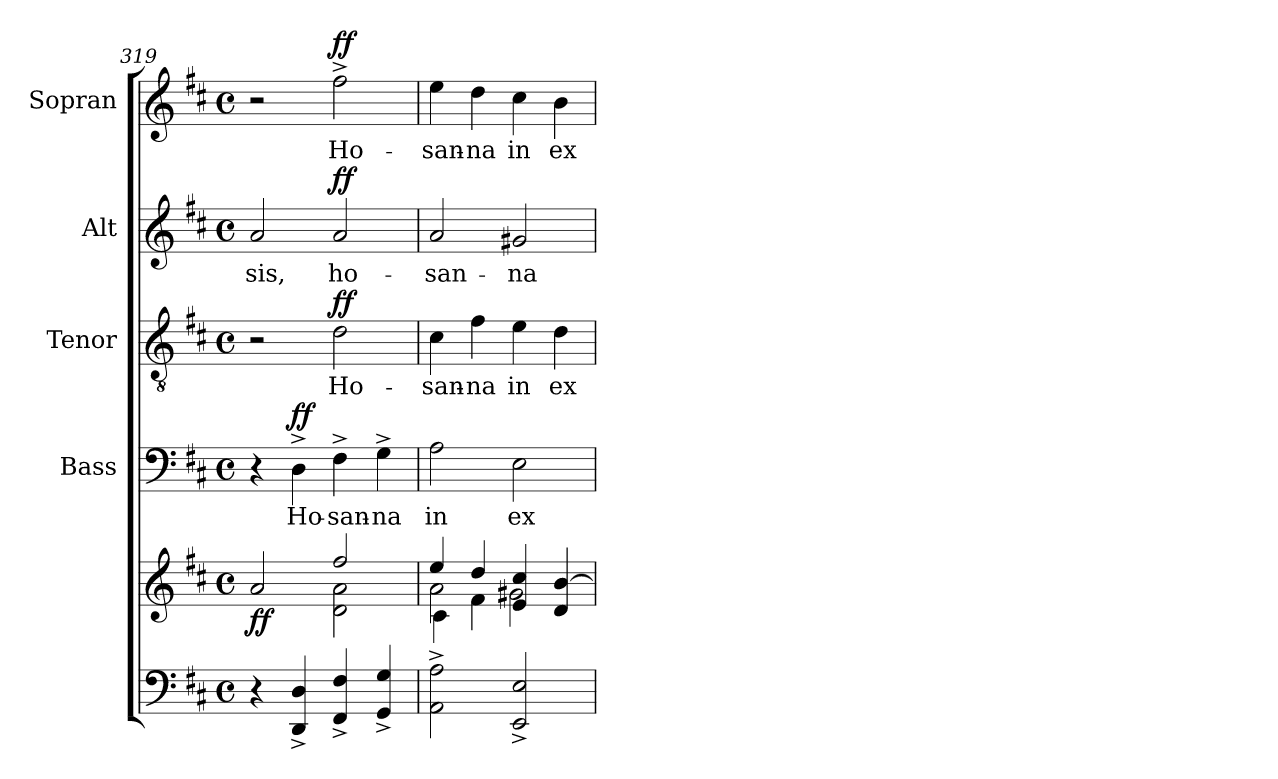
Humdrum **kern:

**kern	**kern	**dynam	**kern	**text	**dynam	**kern	**text	**dynam	**kern	**text	**dynam	**kern	**text	**dynam
*part5	*part5	*part5	*part4	*part4	*part4	*part3	*part3	*part3	*part2	*part2	*part2	*part1	*part1	*part1
*staff6	*staff5	*staff5/6	*staff4	*staff4	*staff4	*staff3	*staff3	*staff3	*staff2	*staff2	*staff2	*staff1	*staff1	*staff1
*	*	*	*I"Bass	*	*	*I"Tenor	*	*	*I"Alt	*	*	*I"Sopran	*	*
*	*	*	*I'B.	*	*	*I'T.	*	*	*I'A.	*	*	*I'S.	*	*
*clefF4	*clefG2	*	*clefF4	*	*	*clefGv2	*	*	*clefG2	*	*	*clefG2	*	*
*k[f#c#]	*k[f#c#]	*	*k[f#c#]	*	*	*k[f#c#]	*	*	*k[f#c#]	*	*	*k[f#c#]	*	*
*D:	*D:	*	*D:	*	*	*D:	*	*	*D:	*	*	*D:	*	*
*M4/4	*M4/4	*	*M4/4	*	*	*M4/4	*	*	*M4/4	*	*	*M4/4	*	*
*met(c)	*met(c)	*	*met(c)	*	*	*met(c)	*	*	*met(c)	*	*	*met(c)	*	*
=319	=319	=319	=319	=319	=319	=319	=319	=319	=319	=319	=319	=319	=319	=319
*	*^	*	*	*	*	*	*	*	*	*	*	*	*	*
!	!	!	!LO:DY:b	!	!	!	!	!	!	!	!LO:LY:b	!	!	!	!
4r	2a/	2ryy	ff	4r	.	.	2r	.	.	2a/	-sis,	.	2r	.	.
!	!	!	!	!	!LO:LY:b	!LO:DY:a	!	!	!	!	!	!	!	!	!
4DD/^< 4D/^<	.	.	.	4D^>\	Ho-	ff	.	.	.	.	.	.	.	.	.
!	!	!	!	!	!LO:LY:b	!	!	!LO:LY:b	!LO:DY:a	!	!LO:LY:b	!LO:DY:a	!	!LO:LY:b	!LO:DY:a
4FF#/^< 4F#/^<	2ff#/	2d\ 2a\	.	4F#^>\	-san-	.	2d\	Ho-	ff	2a/	ho-	ff	2ff#^>\	Ho-	ff
!	!	!	!	!	!LO:LY:b	!	!	!	!	!	!	!	!	!	!
4GG/^< 4G/^<	.	.	.	4G^>\	-na	.	.	.	.	.	.	.	.	.	.
=320	=320	=320	=320	=320	=320	=320	=320	=320	=320	=320	=320	=320	=320	=320	=320
*	*	*^	*	*	*	*	*	*	*	*	*	*	*	*	*
!	!	!	!	!	!	!LO:LY:b	!	!	!LO:LY:b	!	!	!LO:LY:b	!	!	!LO:LY:b	!
2AA\^> 2A\^>	4ee/	2a\	4c#\	.	2A\	in	.	4c#\	-san-	.	2a/	-san-	.	4ee\	-san-	.
!	!	!	!	!	!	!	!	!	!LO:LY:b	!	!	!	!	!	!LO:LY:b	!
.	4dd/	.	4f#\	.	.	.	.	4f#\	-na	.	.	.	.	4dd\	-na	.
!	!	!	!	!	!	!LO:LY:b	!	!	!LO:LY:b	!	!	!LO:LY:b	!	!	!LO:LY:b	!
2EE/^< 2E/^<	4e/ 4cc#/	2g#X\	2ryy	.	2E\	ex-	.	4e\	in	.	2g#X/	-na	.	4cc#\	in	.
!	!	!	!	!	!	!	!	!	!LO:LY:b	!	!	!	!	!	!LO:LY:b	!
.	4d/ [>4b/	.	.	.	.	.	.	4d\	ex-	.	.	.	.	4b\	ex-	.
*	*v	*v	*v	*	*	*	*	*	*	*	*	*	*	*	*	*
=	=	=	=	=	=	=	=	=	=	=	=	=	=	=
*-	*-	*-	*-	*-	*-	*-	*-	*-	*-	*-	*-	*-	*-	*-
